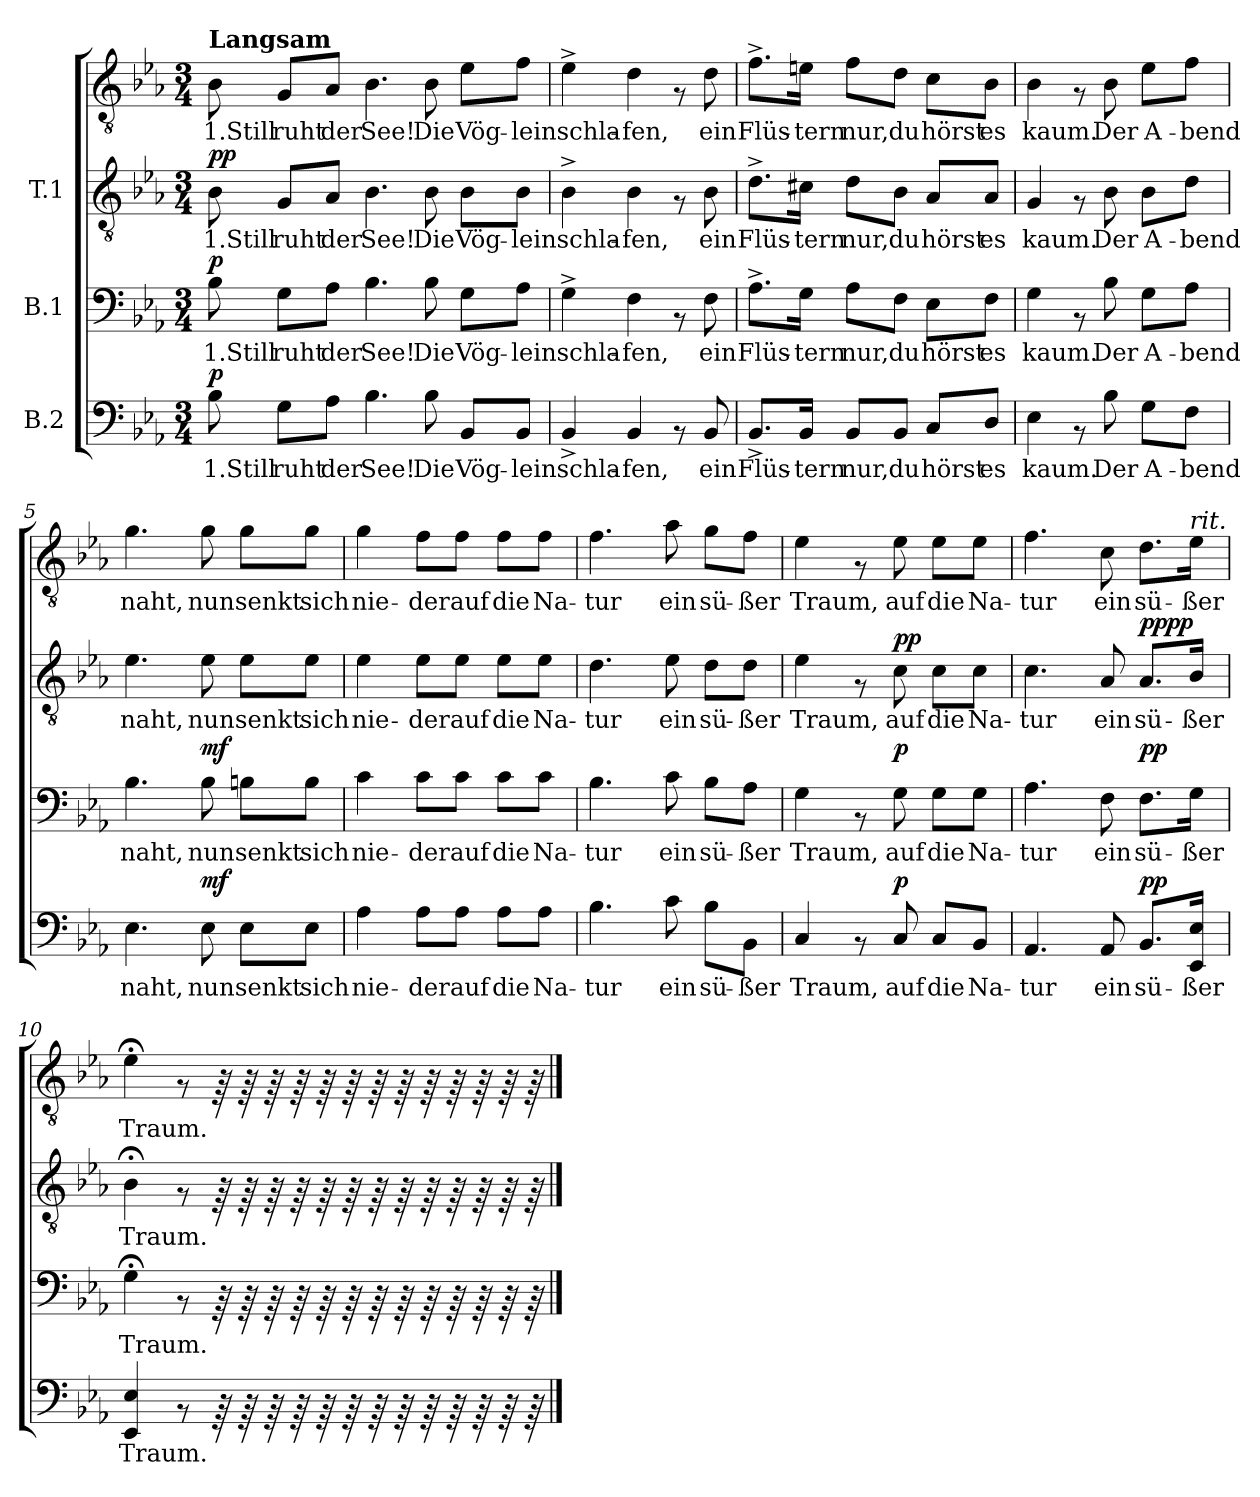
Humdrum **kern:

**kern	**text	**dynam	**kern	**text	**dynam	**kern	**text	**kern	**text	**dynam
*part3	*part3	*part3	*part2	*part2	*part2	*part1	*part1	*part1	*part1	*part1
*staff4	*staff4	*staff4	*staff3	*staff3	*staff3	*staff2	*staff2	*staff1	*staff1	*staff1/2
*I"B.2	*	*	*I"B.1	*	*	*I"T.1	*	*	*	*
*clefF4	*	*	*clefF4	*	*	*clefGv2	*	*clefGv2	*	*
*k[b-e-a-]	*	*	*k[b-e-a-]	*	*	*k[b-e-a-]	*	*k[b-e-a-]	*	*
*E-:	*	*	*E-:	*	*	*E-:	*	*E-:	*	*
*M3/4	*	*	*M3/4	*	*	*M3/4	*	*M3/4	*	*
*MM45	*	*	*MM45	*	*	*MM45	*	*MM45	*	*
=1	=1	=1	=1	=1	=1	=1	=1	=1	=1	=1
!	!	!	!	!	!	!	!	!LO:TX:a:B:t=Langsam	!	!
!	!LO:LY:b	!LO:DY:a	!	!LO:LY:b	!LO:DY:a	!	!LO:LY:b	!	!LO:LY:b	!LO:DY:a=2
!	!	!	!	!	!	!	!	!	!	!LO:DY:n=1:a
8B-\	1.Still	p	8B-\	1.Still	p	8B-\	1.Still	8B-\	1.Still	p p
!	!LO:LY:b	!	!	!LO:LY:b	!	!	!LO:LY:b	!	!LO:LY:b	!
8G\L	ruht	.	8G\L	ruht	.	8G/L	ruht	8G/L	ruht	.
!	!LO:LY:b	!	!	!LO:LY:b	!	!	!LO:LY:b	!	!LO:LY:b	!
8A-\J	der	.	8A-\J	der	.	8A-/J	der	8A-/J	der	.
!	!LO:LY:b	!	!	!LO:LY:b	!	!	!LO:LY:b	!	!LO:LY:b	!
4.B-\	See!	.	4.B-\	See!	.	4.B-\	See!	4.B-\	See!	.
!	!LO:LY:b	!	!	!LO:LY:b	!	!	!LO:LY:b	!	!LO:LY:b	!
8B-\	Die	.	8B-\	Die	.	8B-\	Die	8B-\	Die	.
!	!LO:LY:b	!	!	!LO:LY:b	!	!	!LO:LY:b	!	!LO:LY:b	!
8BB-/L	Vög-	.	8G\L	Vög-	.	8B-\L	Vög-	8e-\L	Vög-	.
!	!LO:LY:b	!	!	!LO:LY:b	!	!	!LO:LY:b	!	!LO:LY:b	!
8BB-/J	-lein	.	8A-\J	-lein	.	8B-\J	-lein	8f\J	-lein	.
=2	=2	=2	=2	=2	=2	=2	=2	=2	=2	=2
!	!LO:LY:b	!	!	!LO:LY:b	!	!	!LO:LY:b	!	!LO:LY:b	!
4BB-^</	schla-	.	4G^>\	schla-	.	4B-^>\	schla-	4e-^>\	schla-	.
!	!LO:LY:b	!	!	!LO:LY:b	!	!	!LO:LY:b	!	!LO:LY:b	!
4BB-/	-fen,	.	4F\	-fen,	.	4B-\	-fen,	4d\	-fen,	.
8rAA	.	.	8rAA	.	.	8rF	.	8rF	.	.
!	!LO:LY:b	!	!	!LO:LY:b	!	!	!LO:LY:b	!	!LO:LY:b	!
8BB-/	ein	.	8F\	ein	.	8B-\	ein	8d\	ein	.
=3	=3	=3	=3	=3	=3	=3	=3	=3	=3	=3
!	!LO:LY:b	!	!	!LO:LY:b	!	!	!LO:LY:b	!	!LO:LY:b	!
8.BB-^</L	Flüs-	.	8.A-^>\L	Flüs-	.	8.d^>\L	Flüs-	8.f^>\L	Flüs-	.
!	!LO:LY:b	!	!	!LO:LY:b	!	!	!LO:LY:b	!	!LO:LY:b	!
16BB-/Jk	-tern	.	16G\Jk	-tern	.	16c#X\Jk	-tern	16en\Jk	-tern	.
!	!LO:LY:b	!	!	!LO:LY:b	!	!	!LO:LY:b	!	!LO:LY:b	!
8BB-/L	nur,	.	8A-\L	nur,	.	8d\L	nur,	8f\L	nur,	.
!	!LO:LY:b	!	!	!LO:LY:b	!	!	!LO:LY:b	!	!LO:LY:b	!
8BB-/J	du	.	8F\J	du	.	8B-\J	du	8d\J	du	.
!	!LO:LY:b	!	!	!LO:LY:b	!	!	!LO:LY:b	!	!LO:LY:b	!
8C/L	hörst	.	8E-\L	hörst	.	8A-/L	hörst	8c\L	hörst	.
!	!LO:LY:b	!	!	!LO:LY:b	!	!	!LO:LY:b	!	!LO:LY:b	!
8D/J	es	.	8F\J	es	.	8A-/J	es	8B-\J	es	.
=4	=4	=4	=4	=4	=4	=4	=4	=4	=4	=4
!	!LO:LY:b	!	!	!LO:LY:b	!	!	!LO:LY:b	!	!LO:LY:b	!
4E-\	kaum.	.	4G\	kaum.	.	4G/	kaum.	4B-\	kaum.	.
8rAA	.	.	8rAA	.	.	8rF	.	8rF	.	.
!	!LO:LY:b	!	!	!LO:LY:b	!	!	!LO:LY:b	!	!LO:LY:b	!
8B-\	Der	.	8B-\	Der	.	8B-\	Der	8B-\	Der	.
!	!LO:LY:b	!	!	!LO:LY:b	!	!	!LO:LY:b	!	!LO:LY:b	!
8G\L	A-	.	8G\L	A-	.	8B-\L	A-	8e-\L	A-	.
!	!LO:LY:b	!	!	!LO:LY:b	!	!	!LO:LY:b	!	!LO:LY:b	!
8F\J	-bend	.	8A-\J	-bend	.	8d\J	-bend	8f\J	-bend	.
!!LO:LB:g=z
=5	=5	=5	=5	=5	=5	=5	=5	=5	=5	=5
!	!LO:LY:b	!	!	!LO:LY:b	!	!	!LO:LY:b	!	!LO:LY:b	!
4.E-\	naht,	.	4.B-\	naht,	.	4.e-\	naht,	4.g\	naht,	.
!	!LO:LY:b	!LO:DY:a	!	!LO:LY:b	!LO:DY:a	!	!LO:LY:b	!	!LO:LY:b	!LO:DY:a=2
!	!	!	!	!	!	!	!	!	!	!LO:DY:n=1:a
8E-\	nun	mf	8B-\	nun	mf	8e-\	nun	8g\	nun	mf mf
!	!LO:LY:b	!	!	!LO:LY:b	!	!	!LO:LY:b	!	!LO:LY:b	!
8E-\L	senkt	.	8Bn\L	senkt	.	8e-\L	senkt	8g\L	senkt	.
!	!LO:LY:b	!	!	!LO:LY:b	!	!	!LO:LY:b	!	!LO:LY:b	!
8E-\J	sich	.	8B\J	sich	.	8e-\J	sich	8g\J	sich	.
=6	=6	=6	=6	=6	=6	=6	=6	=6	=6	=6
!	!LO:LY:b	!	!	!LO:LY:b	!	!	!LO:LY:b	!	!LO:LY:b	!
4A-\	nie-	.	4c\	nie-	.	4e-\	-nie-	4g\	nie-	.
!	!LO:LY:b	!	!	!LO:LY:b	!	!	!LO:LY:b	!	!LO:LY:b	!
8A-\L	-der	.	8c\L	-der	.	8e-\L	-der	8f\L	-der	.
!	!LO:LY:b	!	!	!LO:LY:b	!	!	!LO:LY:b	!	!LO:LY:b	!
8A-\J	auf	.	8c\J	auf	.	8e-\J	auf	8f\J	auf	.
!	!LO:LY:b	!	!	!LO:LY:b	!	!	!LO:LY:b	!	!LO:LY:b	!
8A-\L	die	.	8c\L	die	.	8e-\L	die	8f\L	die	.
!	!LO:LY:b	!	!	!LO:LY:b	!	!	!LO:LY:b	!	!LO:LY:b	!
8A-\J	Na-	.	8c\J	Na-	.	8e-\J	Na-	8f\J	Na-	.
=7	=7	=7	=7	=7	=7	=7	=7	=7	=7	=7
!	!LO:LY:b	!	!	!LO:LY:b	!	!	!LO:LY:b	!	!LO:LY:b	!
4.B-\	-tur	.	4.B-\	-tur	.	4.d\	tur	4.f\	-tur	.
!	!LO:LY:b	!	!	!LO:LY:b	!	!	!LO:LY:b	!	!LO:LY:b	!
8c\	ein	.	8c\	ein	.	8e-\	ein	8a-\	ein	.
!	!LO:LY:b	!	!	!LO:LY:b	!	!	!LO:LY:b	!	!LO:LY:b	!
8B-\L	sü-	.	8B-\L	sü-	.	8d\L	sü-	8g\L	sü-	.
!	!LO:LY:b	!	!	!LO:LY:b	!	!	!LO:LY:b	!	!LO:LY:b	!
8BB-\J	-ßer	.	8A-\J	-ßer	.	8d\J	-ßer	8f\J	-ßer	.
=8	=8	=8	=8	=8	=8	=8	=8	=8	=8	=8
!	!LO:LY:b	!	!	!LO:LY:b	!	!	!LO:LY:b	!	!LO:LY:b	!
4C/	Traum,	.	4G\	Traum,	.	4e-\	-Traum,	4e-\	Traum,	.
8rAA	.	.	8rAA	.	.	8rF	.	8rF	.	.
!	!LO:LY:b	!LO:DY:a	!	!LO:LY:b	!LO:DY:a	!	!LO:LY:b	!	!LO:LY:b	!LO:DY:a=2
!	!	!	!	!	!	!	!	!	!	!LO:DY:n=1:a
8C/	auf	p	8G\	auf	p	8c\	auf	8e-\	auf	p p
!	!LO:LY:b	!	!	!LO:LY:b	!	!	!LO:LY:b	!	!LO:LY:b	!
8C/L	die	.	8G\L	die	.	8c\L	die	8e-\L	die	.
!	!LO:LY:b	!	!	!LO:LY:b	!	!	!LO:LY:b	!	!LO:LY:b	!
8BB-/J	Na-	.	8G\J	Na-	.	8c\J	Na-	8e-\J	Na-	.
=9	=9	=9	=9	=9	=9	=9	=9	=9	=9	=9
!	!LO:LY:b	!	!	!LO:LY:b	!	!	!LO:LY:b	!	!LO:LY:b	!
4.AA-/	-tur	.	4.A-\	-tur	.	4.c\	tur	4.f\	-tur	.
!	!LO:LY:b	!	!	!LO:LY:b	!	!	!LO:LY:b	!	!LO:LY:b	!
8AA-/	ein	.	8F\	ein	.	8A-/	ein	8c\	ein	.
!	!LO:LY:b	!LO:DY:a	!	!LO:LY:b	!LO:DY:a	!	!LO:LY:b	!	!LO:LY:b	!LO:DY:a=2
!	!	!	!	!	!	!	!	!	!	!LO:DY:n=1:a
8.BB-/L	sü-	pp	8.F\L	sü-	pp	8.A-/L	sü-	8.d\L	sü-	pp pp
!	!	!	!	!	!	!	!	!LO:TX:a:i:t=rit.	!	!
!	!LO:LY:b	!	!	!LO:LY:b	!	!	!LO:LY:b	!	!LO:LY:b	!
16EE-/ 16E-/Jk	-ßer	.	16G\Jk	-ßer	.	16B-/Jk	-ßer	16e-\Jk	-ßer	.
!!LO:PB:g=z
=10	=10	=10	=10	=10	=10	=10	=10	=10	=10	=10
!	!LO:LY:b	!	!	!LO:LY:b	!	!	!LO:LY:b	!	!LO:LY:b	!
4EE-/ 4E-/	Traum.	.	4G;<\	Traum.	.	4B-;<\	Traum.	4e-;<\	Traum.	.
8rAA	.	.	8rAA	.	.	8rF	.	8rF	.	.
64rAA	.	.	64rAA	.	.	64rF	.	64rF	.	.
64rAA	.	.	64rAA	.	.	64rF	.	64rF	.	.
64rAA	.	.	64rAA	.	.	64rF	.	64rF	.	.
64rAA	.	.	64rAA	.	.	64rF	.	64rF	.	.
64rAA	.	.	64rAA	.	.	64rF	.	64rF	.	.
64rAA	.	.	64rAA	.	.	64rF	.	64rF	.	.
64rAA	.	.	64rAA	.	.	64rF	.	64rF	.	.
64rAA	.	.	64rAA	.	.	64rF	.	64rF	.	.
64rAA	.	.	64rAA	.	.	64rF	.	64rF	.	.
64rAA	.	.	64rAA	.	.	64rF	.	64rF	.	.
64rAA	.	.	64rAA	.	.	64rF	.	64rF	.	.
64rAA	.	.	64rAA	.	.	64rF	.	64rF	.	.
64rAA	.	.	64rAA	.	.	64rF	.	64rF	.	.
==	==	==	==	==	==	==	==	==	==	==
*-	*-	*-	*-	*-	*-	*-	*-	*-	*-	*-
